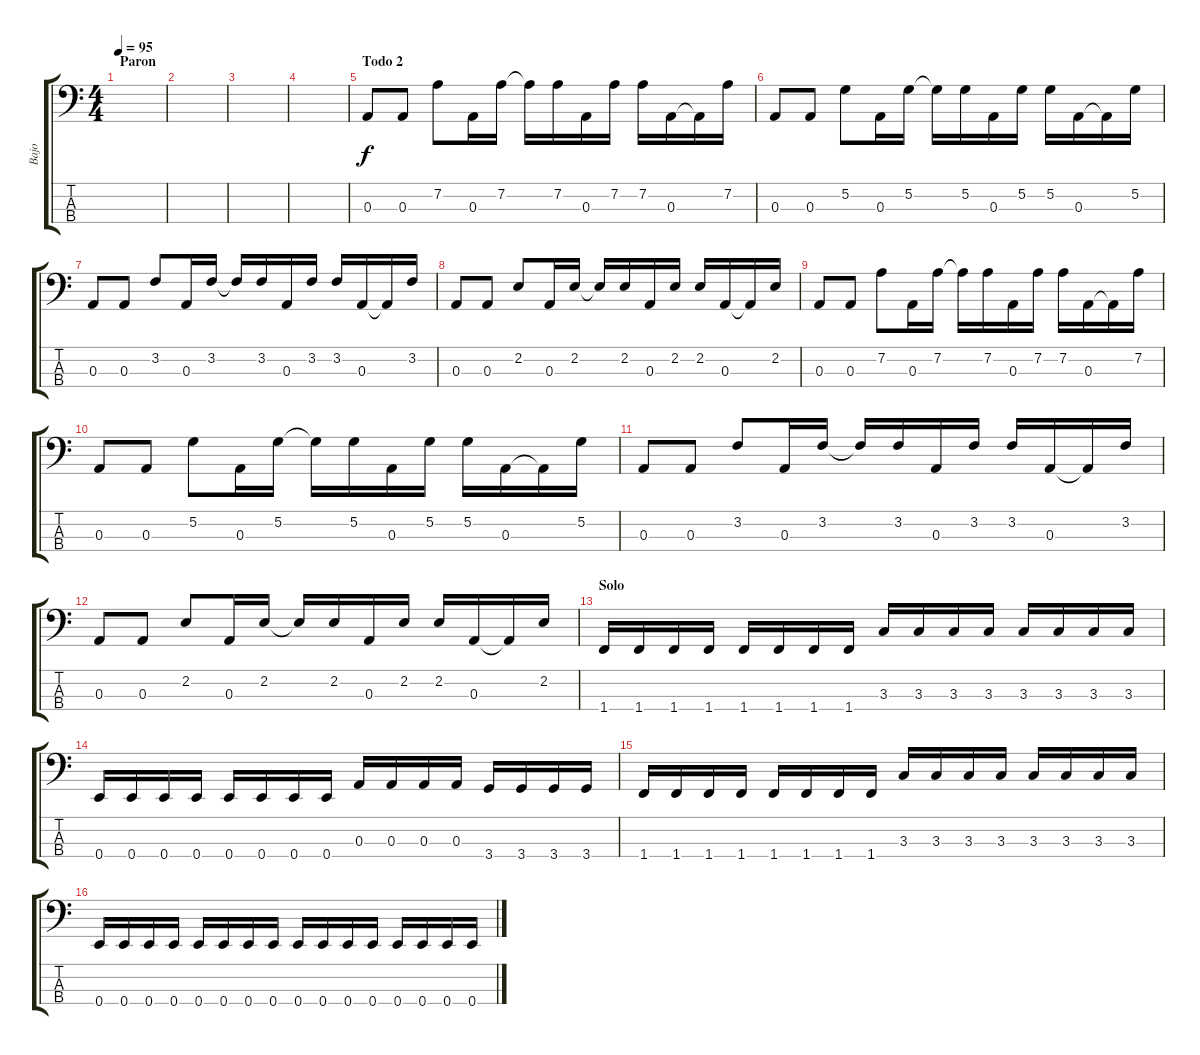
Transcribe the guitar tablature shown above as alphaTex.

\track ("Bajo" "Bajo") {instrument fretlessbass}
\staff {score tabs}
\tuning (G2 D2 A1 E1) {hide}
\ts (4 4)
\section ("" "Paron")
\tempo 95
\clef f4
\ks c
|
|
|
|
\section ("" "Todo 2")
0.3.8 0.3.8 7.2.8 0.3.16 7.2.16 7.2{t}.16 7.2.16 0.3.16 7.2.16 7.2.16 0.3.16 0.3{t}.16 7.2.16 |
0.3.8 0.3.8 5.2.8 0.3.16 5.2.16 5.2{t}.16 5.2.16 0.3.16 5.2.16 5.2.16 0.3.16 0.3{t}.16 5.2.16 |
0.3.8 0.3.8 3.2.8 0.3.16 3.2.16 3.2{t}.16 3.2.16 0.3.16 3.2.16 3.2.16 0.3.16 0.3{t}.16 3.2.16 |
0.3.8 0.3.8 2.2.8 0.3.16 2.2.16 2.2{t}.16 2.2.16 0.3.16 2.2.16 2.2.16 0.3.16 0.3{t}.16 2.2.16 |
0.3.8 0.3.8 7.2.8 0.3.16 7.2.16 7.2{t}.16 7.2.16 0.3.16 7.2.16 7.2.16 0.3.16 0.3{t}.16 7.2.16 |
0.3.8 0.3.8 5.2.8 0.3.16 5.2.16 5.2{t}.16 5.2.16 0.3.16 5.2.16 5.2.16 0.3.16 0.3{t}.16 5.2.16 |
0.3.8 0.3.8 3.2.8 0.3.16 3.2.16 3.2{t}.16 3.2.16 0.3.16 3.2.16 3.2.16 0.3.16 0.3{t}.16 3.2.16 |
0.3.8 0.3.8 2.2.8 0.3.16 2.2.16 2.2{t}.16 2.2.16 0.3.16 2.2.16 2.2.16 0.3.16 0.3{t}.16 2.2.16 |
\section ("" "Solo")
1.4.16 1.4.16 1.4.16 1.4.16 1.4.16 1.4.16 1.4.16 1.4.16 3.3.16 3.3.16 3.3.16 3.3.16 3.3.16 3.3.16 3.3.16 3.3.16 |
0.4.16 0.4.16 0.4.16 0.4.16 0.4.16 0.4.16 0.4.16 0.4.16 0.3.16 0.3.16 0.3.16 0.3.16 3.4.16 3.4.16 3.4.16 3.4.16 |
1.4.16 1.4.16 1.4.16 1.4.16 1.4.16 1.4.16 1.4.16 1.4.16 3.3.16 3.3.16 3.3.16 3.3.16 3.3.16 3.3.16 3.3.16 3.3.16 |
0.4.16 0.4.16 0.4.16 0.4.16 0.4.16 0.4.16 0.4.16 0.4.16 0.4.16 0.4.16 0.4.16 0.4.16 0.4.16 0.4.16 0.4.16 0.4.16
